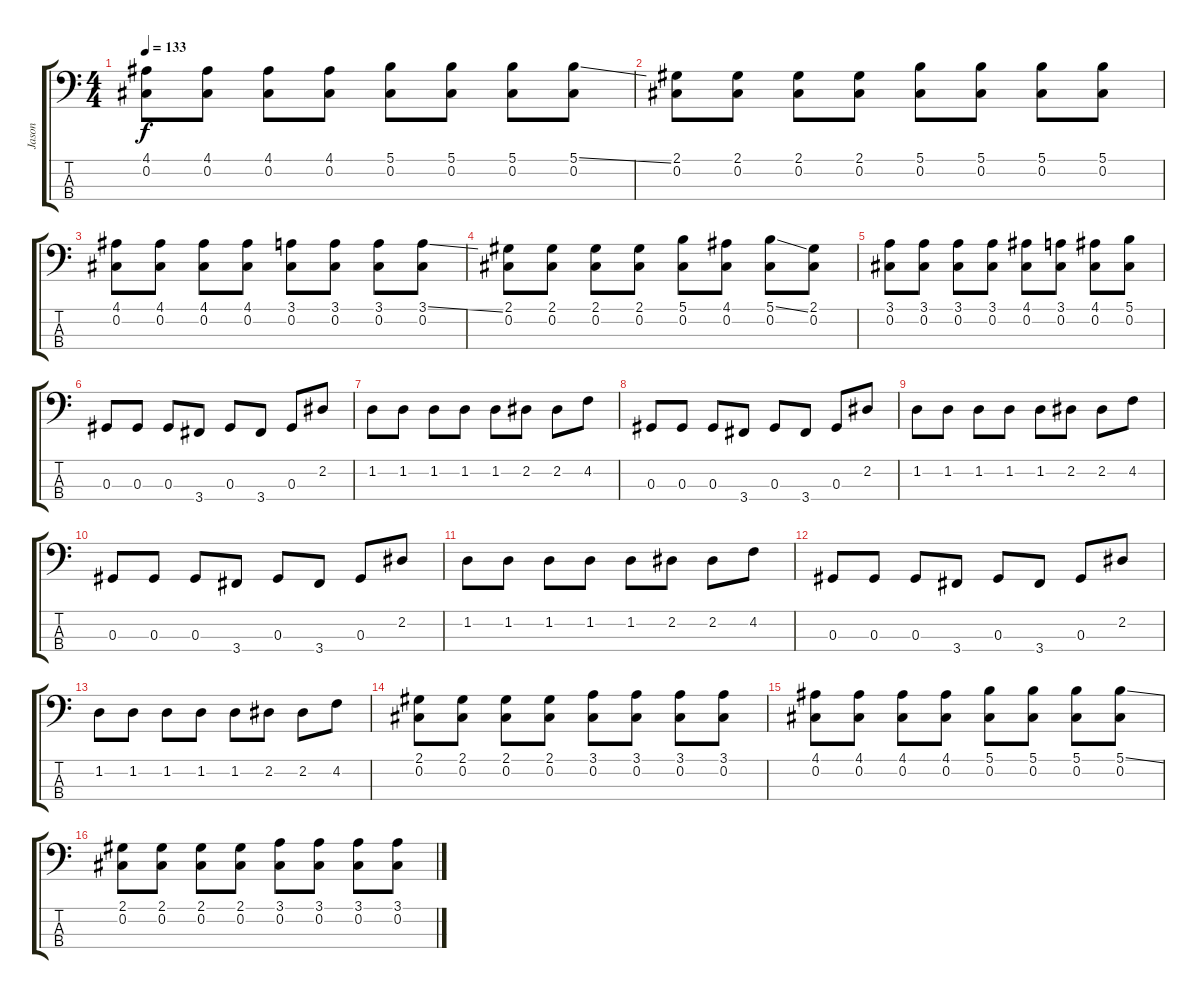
\track ("Jason" "Jason") {instrument electricbasspick}
\staff {score tabs}
\tuning (Gb2 Db2 Ab1 Eb1) {hide}
\ts (4 4)
\tempo 133
\clef f4
\ks c
(4.1 0.2).8{dy f} (4.1 0.2).8 (4.1 0.2).8 (4.1 0.2).8 (5.1 0.2).8 (5.1 0.2).8 (5.1 0.2).8 (5.1{ss} 0.2).8 |
(2.1 0.2).8 (2.1 0.2).8 (2.1 0.2).8 (2.1 0.2).8 (5.1 0.2).8 (5.1 0.2).8 (5.1 0.2).8 (5.1 0.2).8 |
(4.1 0.2).8 (4.1 0.2).8 (4.1 0.2).8 (4.1 0.2).8 (3.1 0.2).8 (3.1 0.2).8 (3.1 0.2).8 (3.1{ss} 0.2).8 |
(2.1 0.2).8 (2.1 0.2).8 (2.1 0.2).8 (2.1 0.2).8 (5.1 0.2).8 (4.1 0.2).8 (5.1{ss} 0.2).8 (2.1 0.2).8 |
(3.1 0.2).8 (3.1 0.2).8 (3.1 0.2).8 (3.1 0.2).8 (4.1 0.2).8 (3.1 0.2).8 (4.1 0.2).8 (5.1 0.2).8 |
0.3.8 0.3.8 0.3.8 3.4.8 0.3.8 3.4.8 0.3.8 2.2.8 |
1.2.8 1.2.8 1.2.8 1.2.8 1.2.8 2.2.8 2.2.8 4.2.8 |
0.3.8 0.3.8 0.3.8 3.4.8 0.3.8 3.4.8 0.3.8 2.2.8 |
1.2.8 1.2.8 1.2.8 1.2.8 1.2.8 2.2.8 2.2.8 4.2.8 |
0.3.8 0.3.8 0.3.8 3.4.8 0.3.8 3.4.8 0.3.8 2.2.8 |
1.2.8 1.2.8 1.2.8 1.2.8 1.2.8 2.2.8 2.2.8 4.2.8 |
0.3.8 0.3.8 0.3.8 3.4.8 0.3.8 3.4.8 0.3.8 2.2.8 |
1.2.8 1.2.8 1.2.8 1.2.8 1.2.8 2.2.8 2.2.8 4.2.8 |
(2.1 0.2).8 (2.1 0.2).8 (2.1 0.2).8 (2.1 0.2).8 (3.1 0.2).8 (3.1 0.2).8 (3.1 0.2).8 (3.1 0.2).8 |
(4.1 0.2).8 (4.1 0.2).8 (4.1 0.2).8 (4.1 0.2).8 (5.1 0.2).8 (5.1 0.2).8 (5.1 0.2).8 (5.1{ss} 0.2).8 |
(2.1 0.2).8 (2.1 0.2).8 (2.1 0.2).8 (2.1 0.2).8 (3.1 0.2).8 (3.1 0.2).8 (3.1 0.2).8 (3.1 0.2).8
